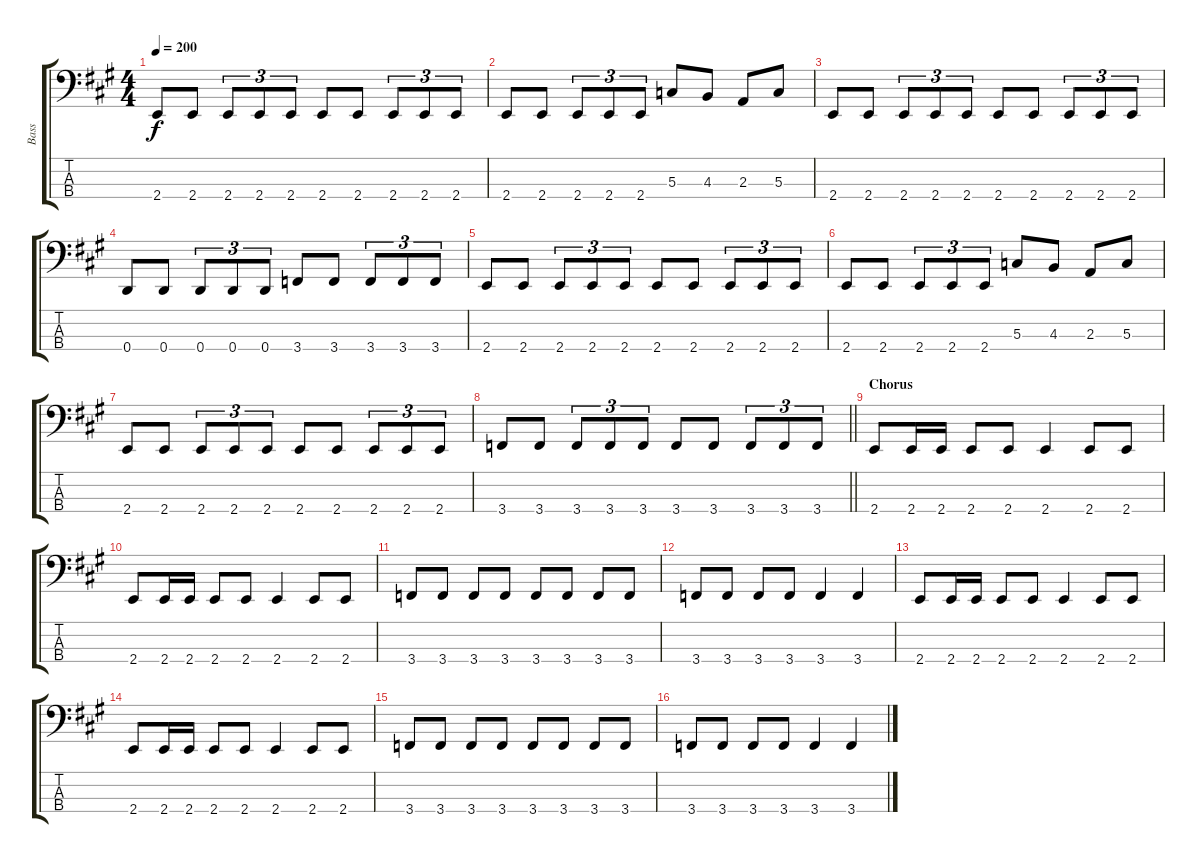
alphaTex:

\track ("Bass" "Bass") {instrument electricbassfinger}
\staff {score tabs}
\tuning (F2 C2 G1 D1) {hide}
\ts (4 4)
\tempo 200
\clef f4
\ks f#minor
2.4.8{dy f} 2.4.8 2.4.8{tu (3 2)} 2.4.8{tu (3 2)} 2.4.8{tu (3 2)} 2.4.8 2.4.8 2.4.8{tu (3 2)} 2.4.8{tu (3 2)} 2.4.8{tu (3 2)} |
2.4.8 2.4.8 2.4.8{tu (3 2)} 2.4.8{tu (3 2)} 2.4.8{tu (3 2)} 5.3.8 4.3.8 2.3.8 5.3.8 |
2.4.8 2.4.8 2.4.8{tu (3 2)} 2.4.8{tu (3 2)} 2.4.8{tu (3 2)} 2.4.8 2.4.8 2.4.8{tu (3 2)} 2.4.8{tu (3 2)} 2.4.8{tu (3 2)} |
0.4.8 0.4.8 0.4.8{tu (3 2)} 0.4.8{tu (3 2)} 0.4.8{tu (3 2)} 3.4.8 3.4.8 3.4.8{tu (3 2)} 3.4.8{tu (3 2)} 3.4.8{tu (3 2)} |
2.4.8 2.4.8 2.4.8{tu (3 2)} 2.4.8{tu (3 2)} 2.4.8{tu (3 2)} 2.4.8 2.4.8 2.4.8{tu (3 2)} 2.4.8{tu (3 2)} 2.4.8{tu (3 2)} |
2.4.8 2.4.8 2.4.8{tu (3 2)} 2.4.8{tu (3 2)} 2.4.8{tu (3 2)} 5.3.8 4.3.8 2.3.8 5.3.8 |
2.4.8 2.4.8 2.4.8{tu (3 2)} 2.4.8{tu (3 2)} 2.4.8{tu (3 2)} 2.4.8 2.4.8 2.4.8{tu (3 2)} 2.4.8{tu (3 2)} 2.4.8{tu (3 2)} |
\barLineRight lightlight
3.4.8 3.4.8 3.4.8{tu (3 2)} 3.4.8{tu (3 2)} 3.4.8{tu (3 2)} 3.4.8 3.4.8 3.4.8{tu (3 2)} 3.4.8{tu (3 2)} 3.4.8{tu (3 2)} |
\section ("" "Chorus")
2.4.8 2.4.16 2.4.16 2.4.8 2.4.8 2.4.4 2.4.8 2.4.8 |
2.4.8 2.4.16 2.4.16 2.4.8 2.4.8 2.4.4 2.4.8 2.4.8 |
3.4.8 3.4.8 3.4.8 3.4.8 3.4.8 3.4.8 3.4.8 3.4.8 |
3.4.8 3.4.8 3.4.8 3.4.8 3.4.4 3.4.4 |
2.4.8 2.4.16 2.4.16 2.4.8 2.4.8 2.4.4 2.4.8 2.4.8 |
2.4.8 2.4.16 2.4.16 2.4.8 2.4.8 2.4.4 2.4.8 2.4.8 |
3.4.8 3.4.8 3.4.8 3.4.8 3.4.8 3.4.8 3.4.8 3.4.8 |
3.4.8 3.4.8 3.4.8 3.4.8 3.4.4 3.4.4
